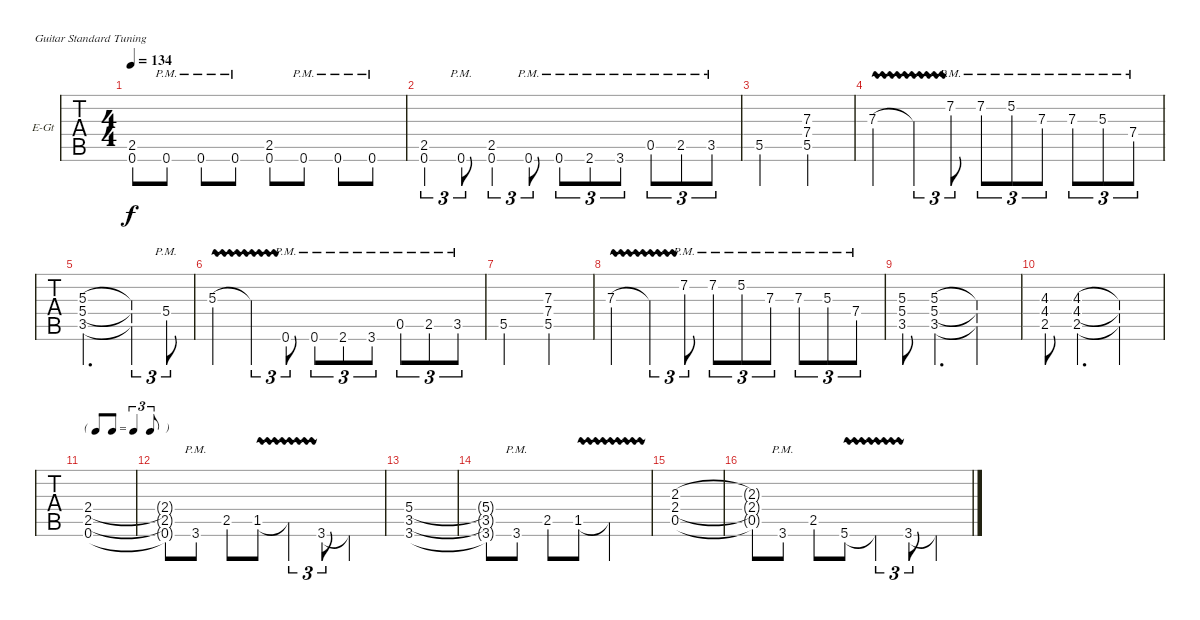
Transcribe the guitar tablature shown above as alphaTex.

\defaultSystemsLayout 4
\bracketExtendMode groupsimilarinstruments
\firstSystemTrackNameOrientation horizontal
\otherSystemsTrackNameOrientation horizontal
\track ("Electric Guitar" "E-Gt") {instrument electricguitarclean}
\staff {tabs}
\tuning (E4 B3 G3 D3 A2 E2)
\ts (4 4)
\tempo 134
\clef g2
\ks c
(0.6{ac} 2.5{ac}).8{dy f} 0.6{pm}.8 0.6{pm}.8 0.6{pm}.8 (0.6{ac} 2.5{ac}).8 0.6{pm}.8 0.6{pm}.8 0.6{pm}.8 |
(0.6{ac} 2.5{ac}).4{tu (3 2)} 0.6{pm}.8{tu (3 2)} (0.6{ac} 2.5{ac}).4{tu (3 2)} 0.6{pm}.8{tu (3 2)} 0.6{pm}.8{tu (3 2)} 2.6{pm}.8{tu (3 2)} 3.6{pm}.8{tu (3 2)} 0.5{pm}.8{tu (3 2)} 2.5{pm}.8{tu (3 2)} 3.5{pm}.8{tu (3 2)} |
5.5.2 (7.4 7.3 5.5).2 |
7.3{vw}.4 7.3{vw t}.4{tu (3 2)} 7.2{pm}.8{tu (3 2)} 7.2{pm}.8{tu (3 2)} 5.2{pm}.8{tu (3 2)} 7.3{pm}.8{tu (3 2)} 7.3{pm}.8{tu (3 2)} 5.3{pm}.8{tu (3 2)} 7.4{pm}.8{tu (3 2)} |
(3.5 5.4 5.3).2{d} (5.4{t} 5.3{t} 3.5{t}).4{tu (3 2)} 5.4{pm}.8{tu (3 2)} |
5.3{vw}.4 5.3{vw t}.4{tu (3 2)} 0.6{pm}.8{tu (3 2)} 0.6{pm}.8{tu (3 2)} 2.6{pm}.8{tu (3 2)} 3.6{pm}.8{tu (3 2)} 0.5{pm}.8{tu (3 2)} 2.5{pm}.8{tu (3 2)} 3.5{pm}.8{tu (3 2)} |
5.5.2 (7.4 7.3 5.5).2 |
7.3{vw}.4 7.3{vw t}.4{tu (3 2)} 7.2{pm}.8{tu (3 2)} 7.2{pm}.8{tu (3 2)} 5.2{pm}.8{tu (3 2)} 7.3{pm}.8{tu (3 2)} 7.3{pm}.8{tu (3 2)} 5.3{pm}.8{tu (3 2)} 7.4{pm}.8{tu (3 2)} |
(3.5 5.4 5.3).8 (5.4 3.5 5.3).4{d} (3.5{t} 5.4{t} 5.3{t}).2 |
(2.5 4.4 4.3).8 (4.4 2.5 4.3).4{d} (2.5{t} 4.4{t} 4.3{t}).2 |
\tf triplet8th
(0.6 2.5 2.4).1 |
(2.5{t} 2.4{t} 0.6{t}).8 3.6{pm}.8 2.5.8 1.5{vw}.8 1.5{vw t}.4{tu (3 2)} 3.6.8{tu (3 2)} 3.6{t}.4 |
(3.5 3.6 5.4).1 |
(5.4{t} 3.5{t} 3.6{t}).8 3.6{pm}.8 2.5.8 1.5{vw}.8 1.5{vw t}.2 |
(0.5 2.4 2.3).1 |
(2.4{t} 0.5{t} 2.3{t}).8 3.6{pm}.8 2.5.8 5.6{vw}.8 5.6{vw t}.4{tu (3 2)} 3.6.8{tu (3 2)} 3.6{t}.4
